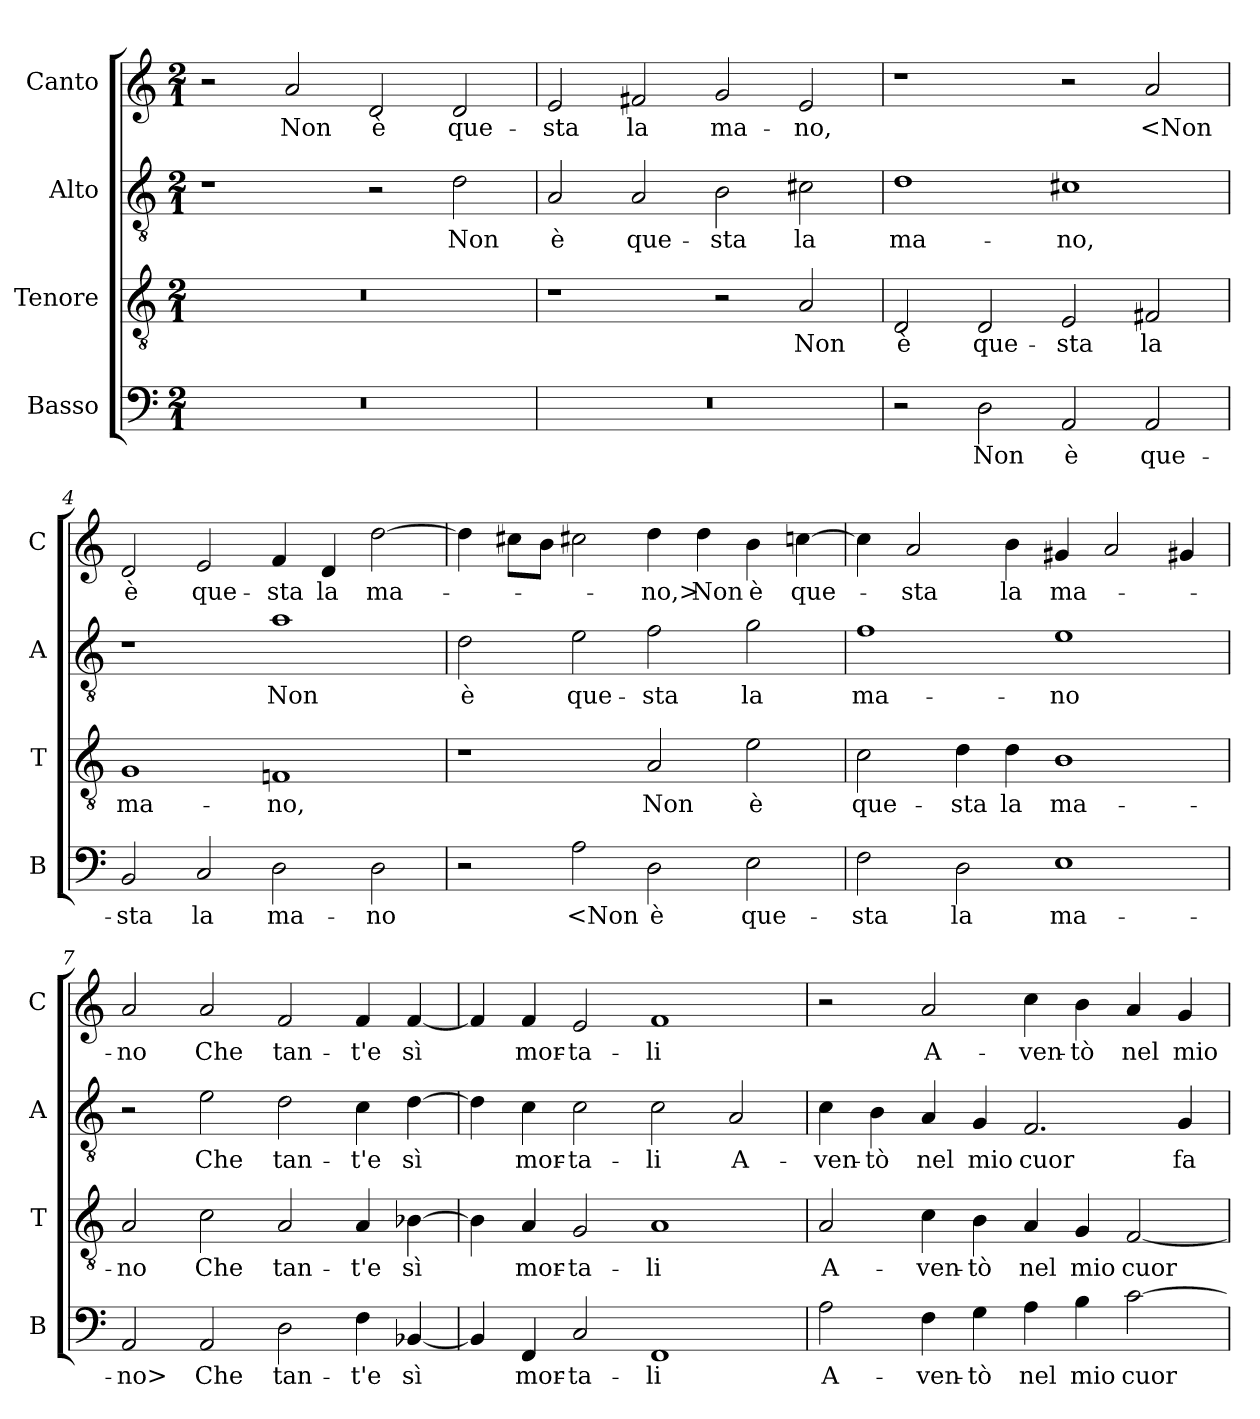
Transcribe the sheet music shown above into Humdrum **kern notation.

**kern	**text	**kern	**text	**kern	**text	**kern	**text
*part4	*part4	*part3	*part3	*part2	*part2	*part1	*part1
*staff4	*staff4	*staff3	*staff3	*staff2	*staff2	*staff1	*staff1
*I"Basso	*	*I"Tenore	*	*I"Alto	*	*I"Canto	*
*I'B	*	*I'T	*	*I'A	*	*I'C	*
*clefF4	*	*clefGv2	*	*clefGv2	*	*clefG2	*
*k[]	*	*k[]	*	*k[]	*	*k[]	*
*M2/1	*	*M2/1	*	*M2/1	*	*M2/1	*
=1	=1	=1	=1	=1	=1	=1	=1
0r	.	0r	.	1r	.	2r	.
.	.	.	.	.	.	2a	Non
.	.	.	.	2r	.	2d	è
.	.	.	.	2d	Non	2d	que-
=2	=2	=2	=2	=2	=2	=2	=2
0r	.	1r	.	2A	è	2e	-sta
.	.	.	.	2A	que-	2f#X	la
.	.	2r	.	2B	-sta	2g	ma-
.	.	2A	Non	2c#X	la	2e	-no,
=3	=3	=3	=3	=3	=3	=3	=3
2r	.	2D	è	1d	ma-	1r	.
2D	Non	2D	que-	.	.	.	.
2AA	è	2E	-sta	1c#X	-no,	2r	.
2AA	que-	2F#X	la	.	.	2a	<Non
=4	=4	=4	=4	=4	=4	=4	=4
2BB	-sta	1G	ma-	1r	.	2d	è
2C	la	.	.	.	.	2e	que-
2D	ma-	1Fn	-no,	1a	Non	4f	-sta
.	.	.	.	.	.	4d	la
2D	-no	.	.	.	.	[2dd	ma-
=5	=5	=5	=5	=5	=5	=5	=5
2r	.	1r	.	2d	è	4dd]	.
.	.	.	.	.	.	8cc#XL	.
.	.	.	.	.	.	8bJ	.
2A	<Non	.	.	2e	que-	2cc#X	.
2D	è	2A	Non	2f	-sta	4dd	-no,>
.	.	.	.	.	.	4dd	Non
2E	que-	2e	è	2g	la	4b	è
.	.	.	.	.	.	[4ccn	que-
=6	=6	=6	=6	=6	=6	=6	=6
2F	-sta	2c	que-	1f	ma-	4cc]	.
.	.	.	.	.	.	2a	-sta
2D	la	4d	-sta	.	.	.	.
.	.	4d	la	.	.	4b	la
1E	ma-	1B	ma-	1e	-no	4g#X	ma-
.	.	.	.	.	.	2a	.
.	.	.	.	.	.	4g#X	.
=7	=7	=7	=7	=7	=7	=7	=7
2AA	-no>	2A	-no	2r	.	2a	-no
2AA	Che	2c	Che	2e	Che	2a	Che
2D	tan-	2A	tan-	2d	tan-	2f	tan-
4F	-t'e	4A	-t'e	4c	-t'e	4f	-t'e
[4BB-X	sì	[4B-X	sì	[4d	sì	[4f	sì
=8	=8	=8	=8	=8	=8	=8	=8
4BB-]	.	4B-]	.	4d]	.	4f]	.
4FF	mor-	4A	mor-	4c	mor-	4f	mor-
2C	-ta-	2G	-ta-	2c	-ta-	2e	-ta-
1FF	-li	1A	-li	2c	-li	1f	-li
.	.	.	.	2A	A-	.	.
=9	=9	=9	=9	=9	=9	=9	=9
2A	A-	2A	A-	4c	-ven-	2r	.
.	.	.	.	4B	-tò	.	.
4F	-ven-	4c	-ven-	4A	nel	2a	A-
4G	-tò	4B	-tò	4G	mio	.	.
4A	nel	4A	nel	2.F	cuor	4cc	-ven-
4B	mio	4G	mio	.	.	4b	-tò
[2c	cuor	[2F	cuor	.	.	4a	nel
.	.	.	.	4G	fa-	4g	mio
=	=	=	=	=	=	=	=
*-	*-	*-	*-	*-	*-	*-	*-
